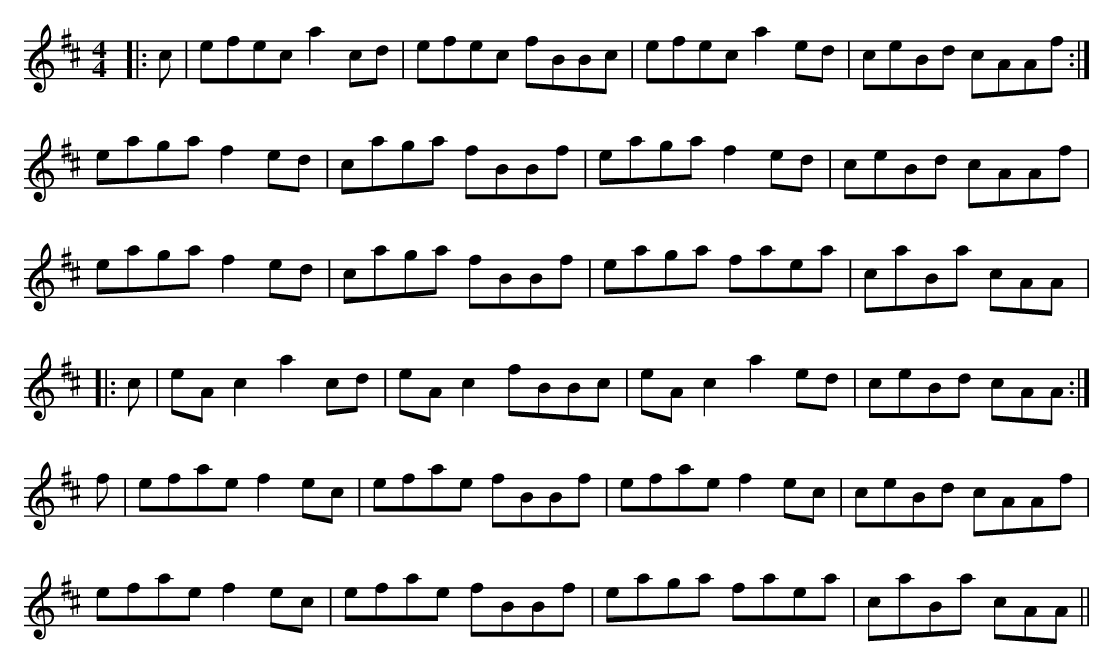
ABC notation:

X:1
M:4/4
K:Amix
|:c|efec a2 cd|efec fBBc|efec a2 ed|ceBd cAAf:|
eaga f2 ed|caga fBBf|eaga f2 ed|ceBd cAAf|
eaga f2 ed|caga fBBf|eaga faea|caBa cAA|:
c|eAc2 a2cd|eAc2 fBBc|eAc2a2ed|ceBd cAA:|
f|efae f2ec|efae fBBf|efae f2ec|ceBd cAAf|
efae f2ec|efae fBBf|eaga faea|caBa cAA||
